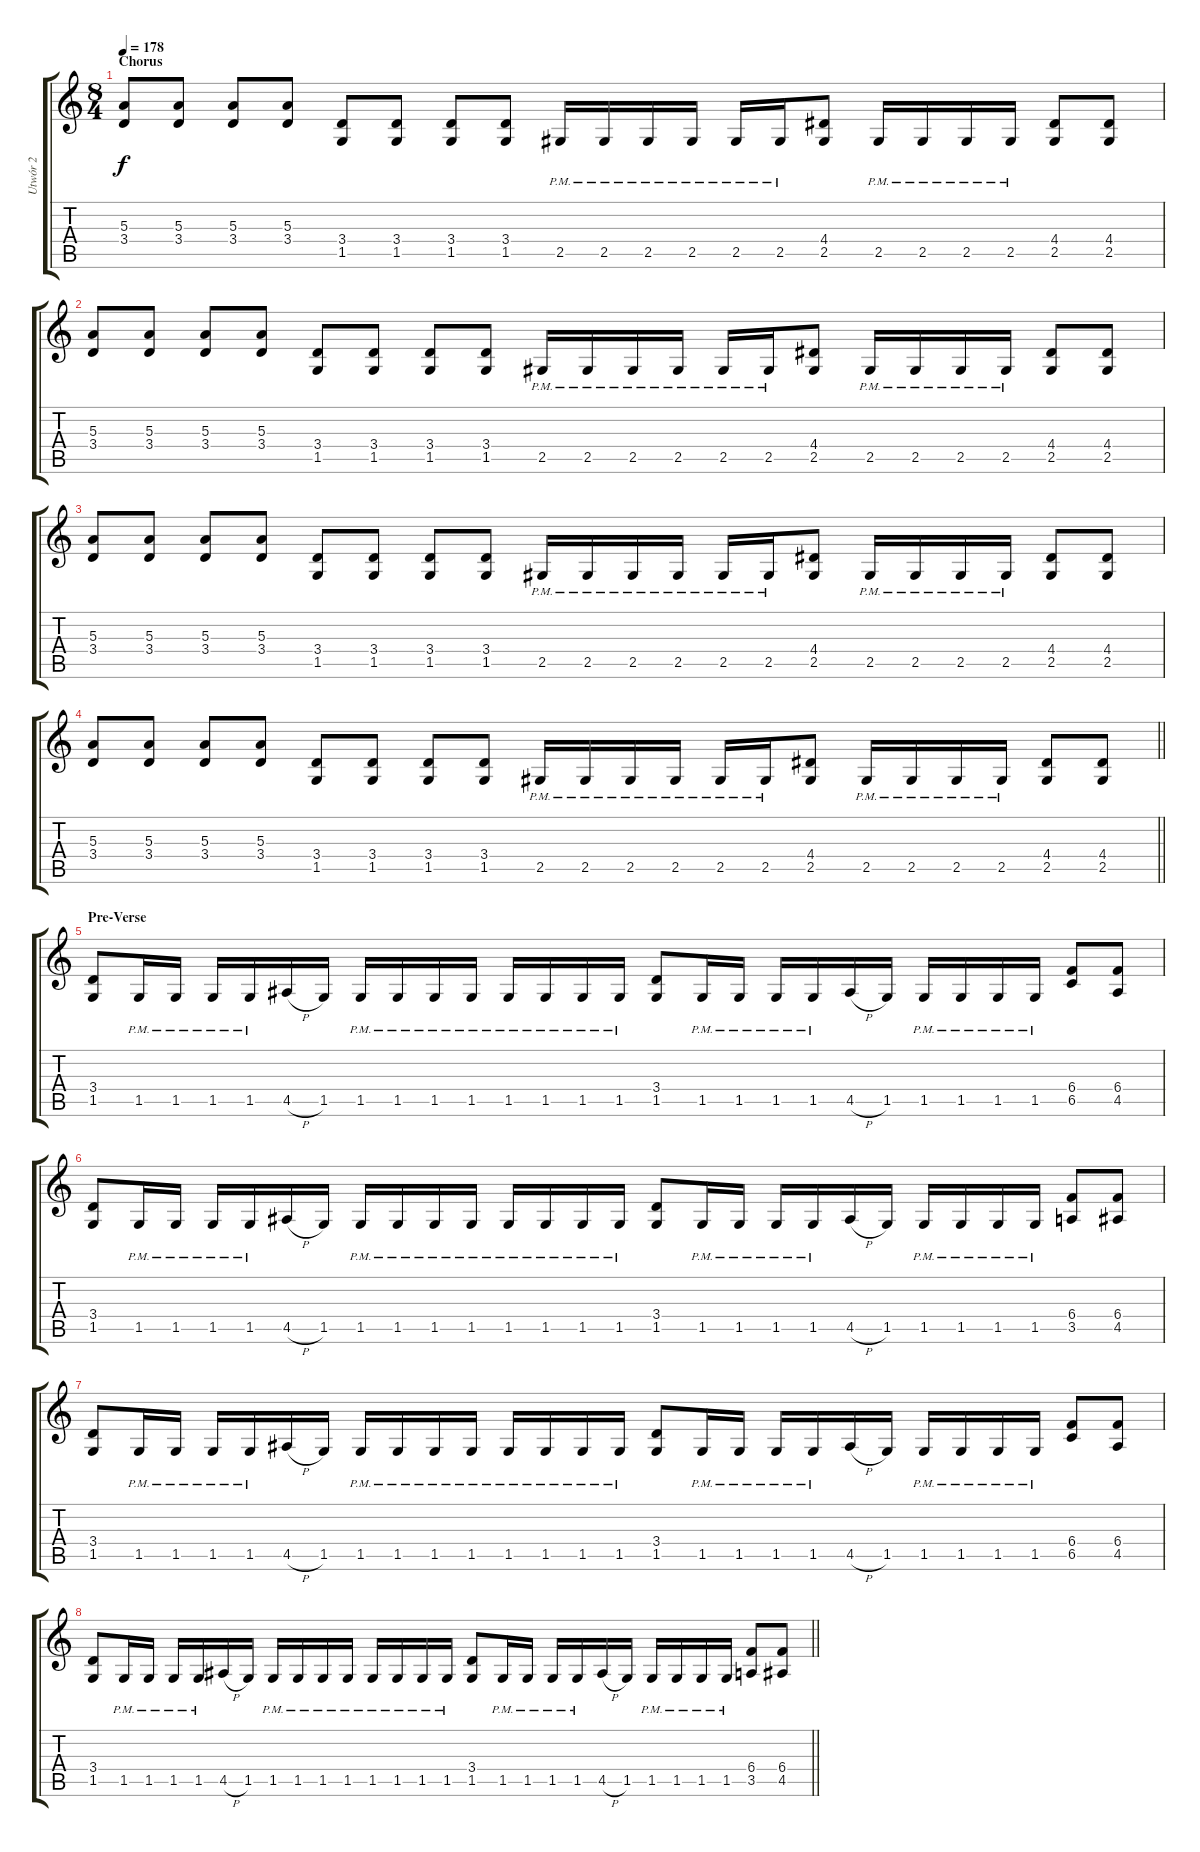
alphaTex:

\track ("Utwór 2" "Utwór 2") {instrument distortionguitar}
\staff {score tabs}
\tuning (Db4 Ab3 E3 B2 Gb2 Db2) {hide}
\ts (8 4)
\section ("" "Chorus")
\tempo 178
\clef g2
\ks c
(5.3 3.4).8{dy f} (5.3 3.4).8 (5.3 3.4).8 (5.3 3.4).8 (3.4 1.5).8 (3.4 1.5).8 (3.4 1.5).8 (3.4 1.5).8 2.5{pm}.16 2.5{pm}.16 2.5{pm}.16 2.5{pm}.16 2.5{pm}.16 2.5{pm}.16 (4.4 2.5).8 2.5{pm}.16 2.5{pm}.16 2.5{pm}.16 2.5{pm}.16 (4.4 2.5).8 (4.4 2.5).8 |
(5.3 3.4).8 (5.3 3.4).8 (5.3 3.4).8 (5.3 3.4).8 (3.4 1.5).8 (3.4 1.5).8 (3.4 1.5).8 (3.4 1.5).8 2.5{pm}.16 2.5{pm}.16 2.5{pm}.16 2.5{pm}.16 2.5{pm}.16 2.5{pm}.16 (4.4 2.5).8 2.5{pm}.16 2.5{pm}.16 2.5{pm}.16 2.5{pm}.16 (4.4 2.5).8 (4.4 2.5).8 |
(5.3 3.4).8 (5.3 3.4).8 (5.3 3.4).8 (5.3 3.4).8 (3.4 1.5).8 (3.4 1.5).8 (3.4 1.5).8 (3.4 1.5).8 2.5{pm}.16 2.5{pm}.16 2.5{pm}.16 2.5{pm}.16 2.5{pm}.16 2.5{pm}.16 (4.4 2.5).8 2.5{pm}.16 2.5{pm}.16 2.5{pm}.16 2.5{pm}.16 (4.4 2.5).8 (4.4 2.5).8 |
\barLineRight lightlight
(5.3 3.4).8 (5.3 3.4).8 (5.3 3.4).8 (5.3 3.4).8 (3.4 1.5).8 (3.4 1.5).8 (3.4 1.5).8 (3.4 1.5).8 2.5{pm}.16 2.5{pm}.16 2.5{pm}.16 2.5{pm}.16 2.5{pm}.16 2.5{pm}.16 (4.4 2.5).8 2.5{pm}.16 2.5{pm}.16 2.5{pm}.16 2.5{pm}.16 (4.4 2.5).8 (4.4 2.5).8 |
\section ("" "Pre-Verse")
(3.4 1.5).8 1.5{pm}.16 1.5{pm}.16 1.5{pm}.16 1.5{pm}.16 4.5{h}.16 1.5.16 1.5{pm}.16 1.5{pm}.16 1.5{pm}.16 1.5{pm}.16 1.5{pm}.16 1.5{pm}.16 1.5{pm}.16 1.5{pm}.16 (3.4 1.5).8 1.5{pm}.16 1.5{pm}.16 1.5{pm}.16 1.5{pm}.16 4.5{h}.16 1.5.16 1.5{pm}.16 1.5{pm}.16 1.5{pm}.16 1.5{pm}.16 (6.4 6.5).8 (6.4 4.5).8 |
(3.4 1.5).8 1.5{pm}.16 1.5{pm}.16 1.5{pm}.16 1.5{pm}.16 4.5{h}.16 1.5.16 1.5{pm}.16 1.5{pm}.16 1.5{pm}.16 1.5{pm}.16 1.5{pm}.16 1.5{pm}.16 1.5{pm}.16 1.5{pm}.16 (3.4 1.5).8 1.5{pm}.16 1.5{pm}.16 1.5{pm}.16 1.5{pm}.16 4.5{h}.16 1.5.16 1.5{pm}.16 1.5{pm}.16 1.5{pm}.16 1.5{pm}.16 (6.4 3.5).8 (6.4 4.5).8 |
(3.4 1.5).8 1.5{pm}.16 1.5{pm}.16 1.5{pm}.16 1.5{pm}.16 4.5{h}.16 1.5.16 1.5{pm}.16 1.5{pm}.16 1.5{pm}.16 1.5{pm}.16 1.5{pm}.16 1.5{pm}.16 1.5{pm}.16 1.5{pm}.16 (3.4 1.5).8 1.5{pm}.16 1.5{pm}.16 1.5{pm}.16 1.5{pm}.16 4.5{h}.16 1.5.16 1.5{pm}.16 1.5{pm}.16 1.5{pm}.16 1.5{pm}.16 (6.4 6.5).8 (6.4 4.5).8 |
\barLineRight lightlight
(3.4 1.5).8 1.5{pm}.16 1.5{pm}.16 1.5{pm}.16 1.5{pm}.16 4.5{h}.16 1.5.16 1.5{pm}.16 1.5{pm}.16 1.5{pm}.16 1.5{pm}.16 1.5{pm}.16 1.5{pm}.16 1.5{pm}.16 1.5{pm}.16 (3.4 1.5).8 1.5{pm}.16 1.5{pm}.16 1.5{pm}.16 1.5{pm}.16 4.5{h}.16 1.5.16 1.5{pm}.16 1.5{pm}.16 1.5{pm}.16 1.5{pm}.16 (6.4 3.5).8 (6.4 4.5).8
